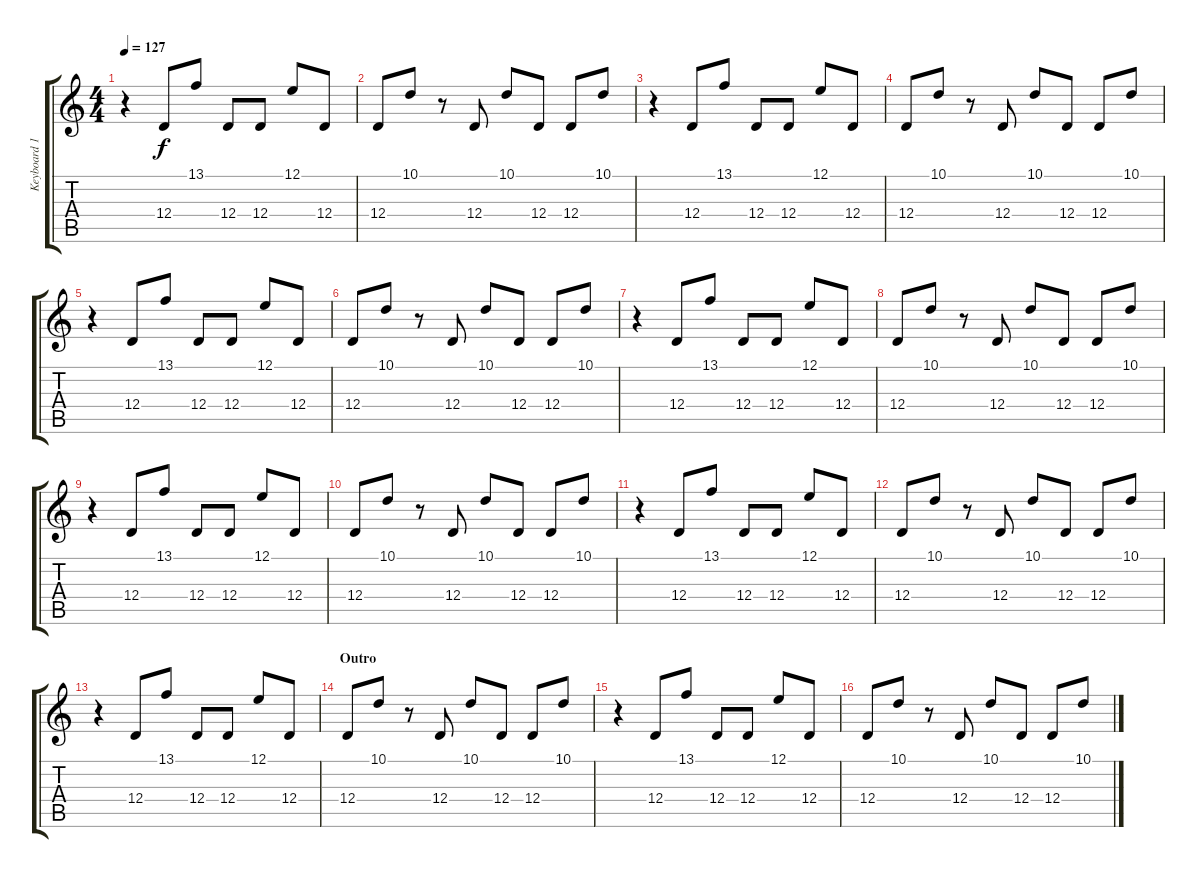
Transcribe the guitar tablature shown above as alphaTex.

\track ("Keyboard 1 Delay" "Keyboard 1") {instrument recorder}
\staff {score tabs}
\tuning (E4 B3 G3 D3 A2 E2) {hide}
\ts (4 4)
\tempo 127
\clef g2
\ks c
r.4{dy f} 12.4.8 13.1.8 12.4.8 12.4.8 12.1.8 12.4.8 |
12.4.8 10.1.8 r.8 12.4.8 10.1.8 12.4.8 12.4.8 10.1.8 |
r.4 12.4.8 13.1.8 12.4.8 12.4.8 12.1.8 12.4.8 |
12.4.8 10.1.8 r.8 12.4.8 10.1.8 12.4.8 12.4.8 10.1.8 |
r.4 12.4.8 13.1.8 12.4.8 12.4.8 12.1.8 12.4.8 |
12.4.8 10.1.8 r.8 12.4.8 10.1.8 12.4.8 12.4.8 10.1.8 |
r.4 12.4.8 13.1.8 12.4.8 12.4.8 12.1.8 12.4.8 |
12.4.8 10.1.8 r.8 12.4.8 10.1.8 12.4.8 12.4.8 10.1.8 |
r.4 12.4.8 13.1.8 12.4.8 12.4.8 12.1.8 12.4.8 |
12.4.8 10.1.8 r.8 12.4.8 10.1.8 12.4.8 12.4.8 10.1.8 |
r.4 12.4.8 13.1.8 12.4.8 12.4.8 12.1.8 12.4.8 |
12.4.8 10.1.8 r.8 12.4.8 10.1.8 12.4.8 12.4.8 10.1.8 |
r.4 12.4.8 13.1.8 12.4.8 12.4.8 12.1.8 12.4.8 |
\section ("" "Outro")
12.4.8 10.1.8 r.8 12.4.8 10.1.8 12.4.8 12.4.8 10.1.8 |
r.4 12.4.8 13.1.8 12.4.8 12.4.8 12.1.8 12.4.8 |
12.4.8 10.1.8 r.8 12.4.8 10.1.8 12.4.8 12.4.8 10.1.8
